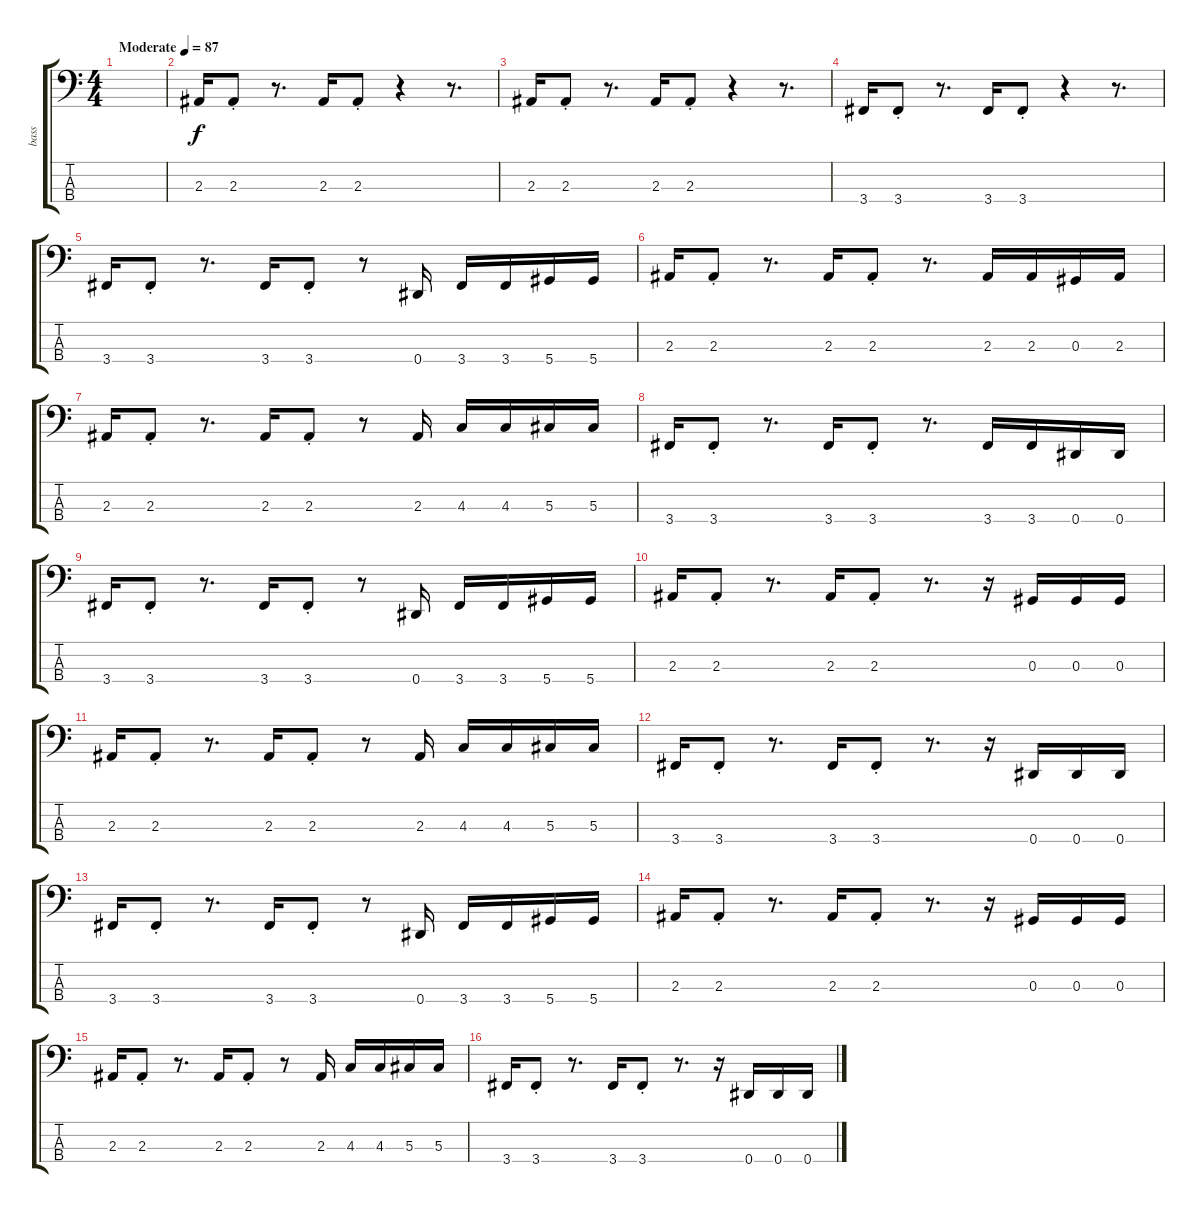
\track ("bass" "bass") {instrument electricbassfinger}
\staff {score tabs}
\tuning (Gb2 Db2 Ab1 Eb1) {hide}
\ts (4 4)
\tempo (87 "Moderate")
\clef f4
\ks c
|
2.3.16 2.3{st}.8 r.8{d} 2.3.16 2.3{st}.8 r.4 r.8{d} |
2.3.16 2.3{st}.8 r.8{d} 2.3.16 2.3{st}.8 r.4 r.8{d} |
3.4.16 3.4{st}.8 r.8{d} 3.4.16 3.4{st}.8 r.4 r.8{d} |
3.4.16 3.4{st}.8 r.8{d} 3.4.16 3.4{st}.8 r.8 0.4.16 3.4.16 3.4.16 5.4.16 5.4.16 |
2.3.16 2.3{st}.8 r.8{d} 2.3.16 2.3{st}.8 r.8{d} 2.3.16 2.3.16 0.3.16 2.3.16 |
2.3.16 2.3{st}.8 r.8{d} 2.3.16 2.3{st}.8 r.8 2.3.16 4.3.16 4.3.16 5.3.16 5.3.16 |
3.4.16 3.4{st}.8 r.8{d} 3.4.16 3.4{st}.8 r.8{d} 3.4.16 3.4.16 0.4.16 0.4.16 |
3.4.16 3.4{st}.8 r.8{d} 3.4.16 3.4{st}.8 r.8 0.4.16 3.4.16 3.4.16 5.4.16 5.4.16 |
2.3.16 2.3{st}.8 r.8{d} 2.3.16 2.3{st}.8 r.8{d} r.16 0.3.16 0.3.16 0.3.16 |
2.3.16 2.3{st}.8 r.8{d} 2.3.16 2.3{st}.8 r.8 2.3.16 4.3.16 4.3.16 5.3.16 5.3.16 |
3.4.16 3.4{st}.8 r.8{d} 3.4.16 3.4{st}.8 r.8{d} r.16 0.4.16 0.4.16 0.4.16 |
3.4.16 3.4{st}.8 r.8{d} 3.4.16 3.4{st}.8 r.8 0.4.16 3.4.16 3.4.16 5.4.16 5.4.16 |
2.3.16 2.3{st}.8 r.8{d} 2.3.16 2.3{st}.8 r.8{d} r.16 0.3.16 0.3.16 0.3.16 |
2.3.16 2.3{st}.8 r.8{d} 2.3.16 2.3{st}.8 r.8 2.3.16 4.3.16 4.3.16 5.3.16 5.3.16 |
3.4.16 3.4{st}.8 r.8{d} 3.4.16 3.4{st}.8 r.8{d} r.16 0.4.16 0.4.16 0.4.16
